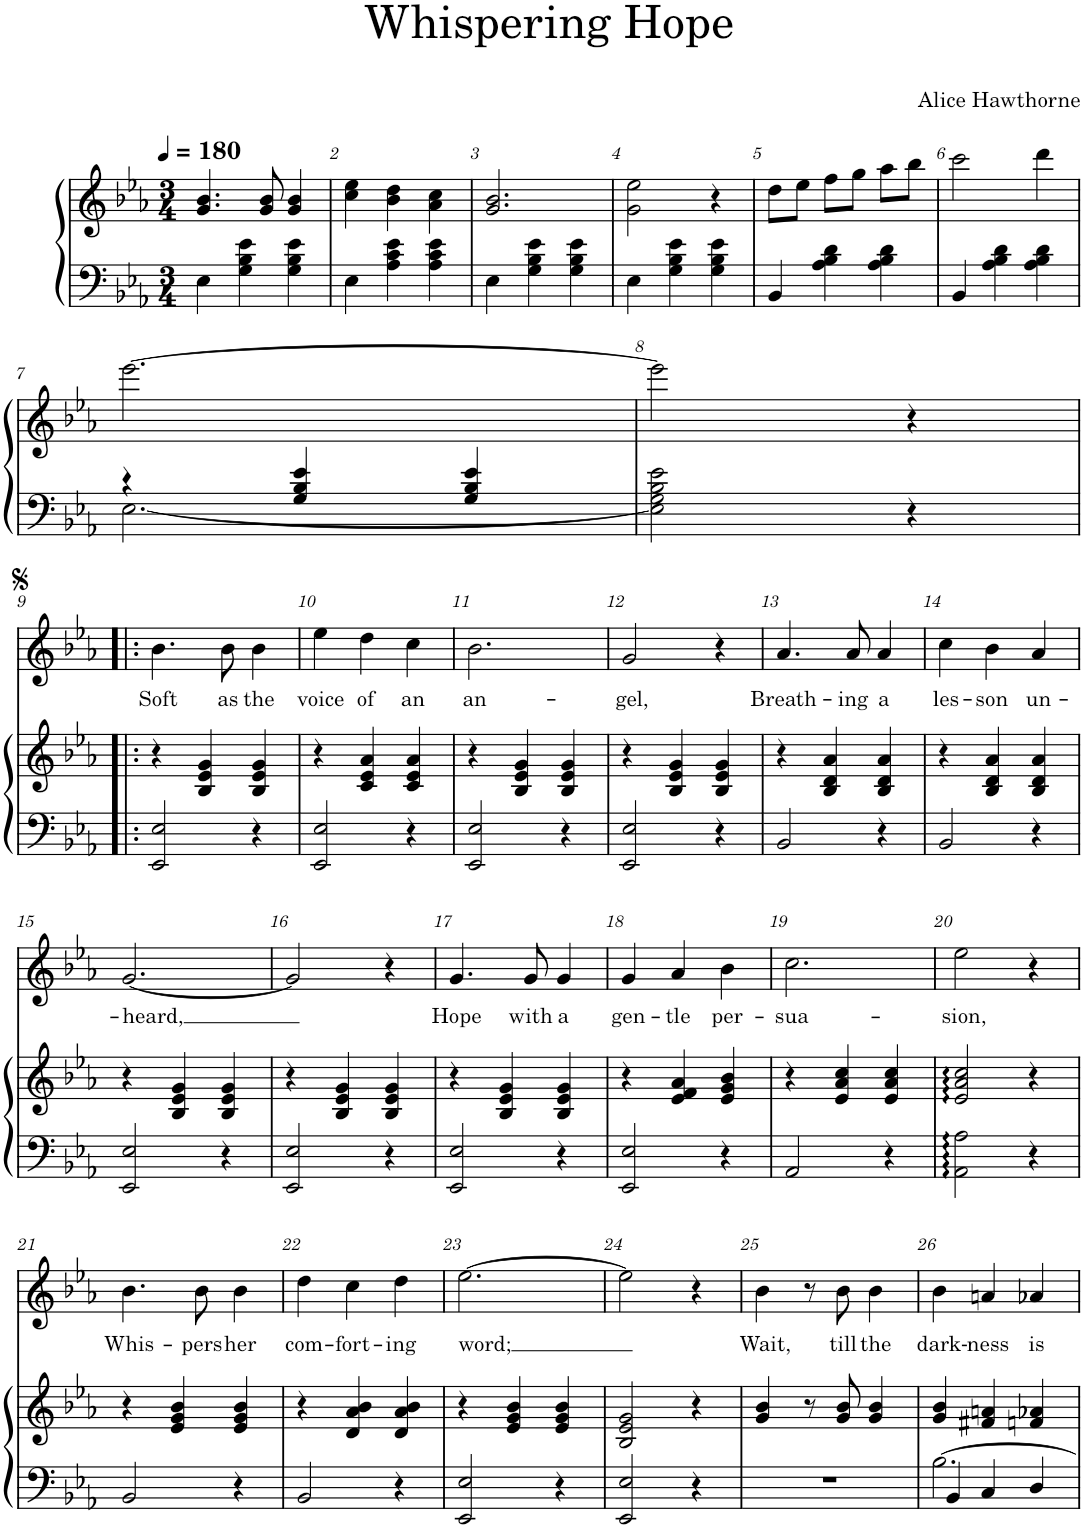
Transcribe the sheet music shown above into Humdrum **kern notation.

**kern	**kern	**kern	**text
*part2	*part2	*part1	*part1
*staff3	*staff2	*staff1	*staff1
*I"Piano	*	*I"Sopraan	*
*I'Pno	*	*	*
*clefF4	*clefG2	*clefG2	*
*k[b-e-a-]	*k[b-e-a-]	*k[b-e-a-]	*
*M3/4	*M3/4	*M3/4	*
*MM180	*MM180	*MM180	*
=1	=1	=1	=1
4E-\	4.g/ 4.b-/	2.r	.
4G\ 4B-\ 4e-\	.	.	.
.	8g/ 8b-/	.	.
4G\ 4B-\ 4e-\	4g/ 4b-/	.	.
=2	=2	=2	=2
4E-\	4cc\ 4ee-\	2.r	.
4A-\ 4c\ 4e-\	4b-\ 4dd\	.	.
4A-\ 4c\ 4e-\	4a-\ 4cc\	.	.
=3	=3	=3	=3
4E-\	2.g/ 2.b-/	2.r	.
4G\ 4B-\ 4e-\	.	.	.
4G\ 4B-\ 4e-\	.	.	.
=4	=4	=4	=4
4E-\	2g\ 2ee-\	2.r	.
4G\ 4B-\ 4e-\	.	.	.
4G\ 4B-\ 4e-\	4r	.	.
=5	=5	=5	=5
4BB-/	8dd\L	2.r	.
.	8ee-\J	.	.
4A-\ 4B-\ 4d\	8ff\L	.	.
.	8gg\J	.	.
4A-\ 4B-\ 4d\	8aa-\L	.	.
.	8bb-\J	.	.
=6	=6	=6	=6
4BB-/	2ccc\	2.r	.
4A-\ 4B-\ 4d\	.	.	.
4A-\ 4B-\ 4d\	4ddd\	.	.
!!LO:LB:g=z
=7	=7	=7	=7
*^	*	*	*
4r	[2.E-\	[2.eee-\	2.r	.
4G/ 4B-/ 4e-/	.	.	.	.
4G/ 4B-/ 4e-/	.	.	.	.
*v	*v	*	*	*
=8	=8	=8	=8
2E-\] 2G\ 2B-\ 2e-\	2eee-\]	2.r	.
4r	4r	.	.
!!LO:LB:g=z
=9!|:	=9!|:	=9!|:	=9!|:
!	!	!	!LO:LY:b
2EE-/ 2E-/	4r	4.b-\	Soft
.	4B-/ 4e-/ 4g/	.	.
!	!	!	!LO:LY:b
.	.	8b-\	as
!	!	!	!LO:LY:b
4r	4B-/ 4e-/ 4g/	4b-\	the
=10	=10	=10	=10
!	!	!	!LO:LY:b
2EE-/ 2E-/	4r	4ee-\	voice
!	!	!	!LO:LY:b
.	4c/ 4e-/ 4a-/	4dd\	of
!	!	!	!LO:LY:b
4r	4c/ 4e-/ 4a-/	4cc\	an
=11	=11	=11	=11
!	!	!	!LO:LY:b
2EE-/ 2E-/	4r	2.b-\	an-
.	4B-/ 4e-/ 4g/	.	.
4r	4B-/ 4e-/ 4g/	.	.
=12	=12	=12	=12
!	!	!	!LO:LY:b
2EE-/ 2E-/	4r	2g/	-gel,
.	4B-/ 4e-/ 4g/	.	.
4r	4B-/ 4e-/ 4g/	4r	.
=13	=13	=13	=13
!	!	!	!LO:LY:b
2BB-/	4r	4.a-/	Breath-
.	4B-/ 4d/ 4a-/	.	.
!	!	!	!LO:LY:b
.	.	8a-/	-ing
!	!	!	!LO:LY:b
4r	4B-/ 4d/ 4a-/	4a-/	a
=14	=14	=14	=14
!	!	!	!LO:LY:b
2BB-/	4r	4cc\	les-
!	!	!	!LO:LY:b
.	4B-/ 4d/ 4a-/	4b-\	-son
!	!	!	!LO:LY:b
4r	4B-/ 4d/ 4a-/	4a-/	un-
!!LO:LB:g=z
=15	=15	=15	=15
!	!	!	!LO:LY:b
2EE-/ 2E-/	4r	[2.g/	-heard,
.	4B-/ 4e-/ 4g/	.	.
4r	4B-/ 4e-/ 4g/	.	.
=16	=16	=16	=16
2EE-/ 2E-/	4r	2g/]	.
.	4B-/ 4e-/ 4g/	.	.
4r	4B-/ 4e-/ 4g/	4r	.
=17	=17	=17	=17
!	!	!	!LO:LY:b
2EE-/ 2E-/	4r	4.g/	Hope
.	4B-/ 4e-/ 4g/	.	.
!	!	!	!LO:LY:b
.	.	8g/	with
!	!	!	!LO:LY:b
4r	4B-/ 4e-/ 4g/	4g/	a
=18	=18	=18	=18
!	!	!	!LO:LY:b
2EE-/ 2E-/	4r	4g/	gen-
!	!	!	!LO:LY:b
.	4e-/ 4f/ 4a-/	4a-/	-tle
!	!	!	!LO:LY:b
4r	4e-/ 4g/ 4b-/	4b-\	per-
=19	=19	=19	=19
!	!	!	!LO:LY:b
2AA-/	4r	2.cc\	-sua-
.	4e-/ 4a-/ 4cc/	.	.
4r	4e-/ 4a-/ 4cc/	.	.
=20	=20	=20	=20
!	!	!	!LO:LY:b
2AA-\: 2A-\:	2e-/: 2a-/: 2cc/:	2ee-\	-sion,
4r	4r	4r	.
!!LO:LB:g=z
=21	=21	=21	=21
!	!	!	!LO:LY:b
2BB-/	4r	4.b-\	Whis-
.	4e-/ 4g/ 4b-/	.	.
!	!	!	!LO:LY:b
.	.	8b-\	-pers
!	!	!	!LO:LY:b
4r	4e-/ 4g/ 4b-/	4b-\	her
=22	=22	=22	=22
!	!	!	!LO:LY:b
2BB-/	4r	4dd\	com-
!	!	!	!LO:LY:b
.	4d/ 4a-/ 4b-/	4cc\	-fort-
!	!	!	!LO:LY:b
4r	4d/ 4a-/ 4b-/	4dd\	-ing
=23	=23	=23	=23
!	!	!	!LO:LY:b
2EE-/ 2E-/	4r	[2.ee-\	word;
.	4e-/ 4g/ 4b-/	.	.
4r	4e-/ 4g/ 4b-/	.	.
=24	=24	=24	=24
2EE-/ 2E-/	2B-/ 2e-/ 2g/	2ee-\]	.
4r	4r	4r	.
=25	=25	=25	=25
!	!	!	!LO:LY:b
2.r	4g/ 4b-/	4b-\	Wait,
.	8r	8r	.
!	!	!	!LO:LY:b
.	8g/ 8b-/	8b-\	till
!	!	!	!LO:LY:b
.	4g/ 4b-/	4b-\	the
=26	=26	=26	=26
*^	*	*	*
!	!	!	!	!LO:LY:b
4BB-/	[>2.B-\	4g/ 4b-/	4b-\	dark-
!	!	!	!	!LO:LY:b
4C/	.	4f#X/ 4an/	4an/	-ness
!	!	!	!	!LO:LY:b
4D/	.	4fn/ 4a-X/	4a-X/	is
*v	*v	*	*	*
=	=	=	=
*-	*-	*-	*-
